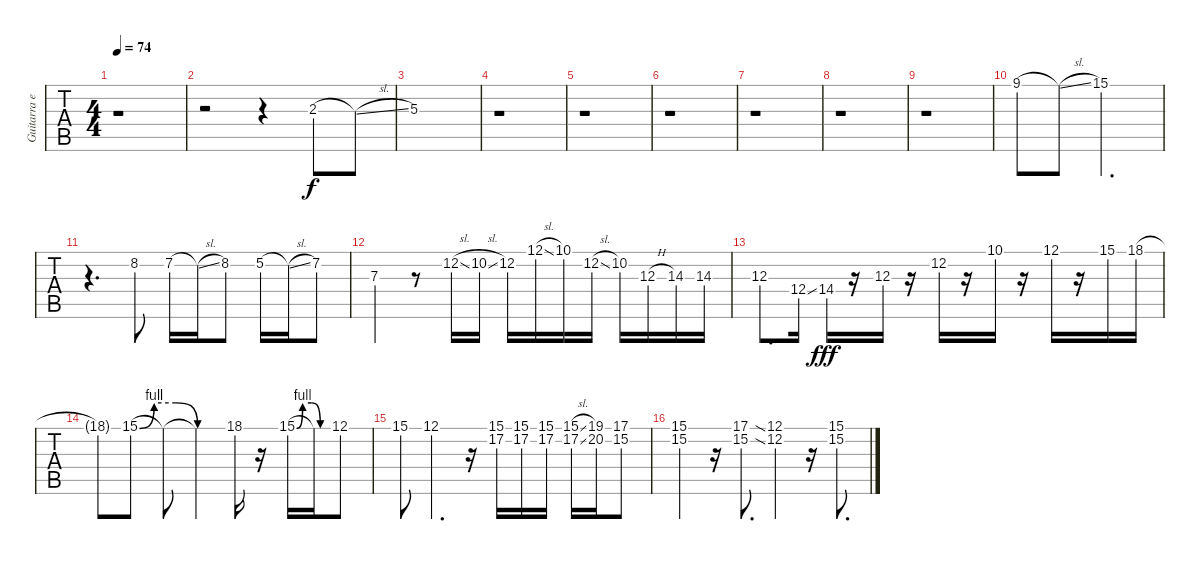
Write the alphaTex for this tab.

\track ("Guitarra eléctrica" "Guitarra e") {instrument distortionguitar}
\staff {tabs}
\tuning (E4 B3 G3 D3 A2 E2) {hide}
\ts (4 4)
\tempo 74
\clef g2
\ks g
r.1{dy f} |
r.2 r.4 2.3.8 2.3{sl t}.8 |
5.3.1 |
r.1 |
r.1 |
r.1 |
r.1 |
r.1 |
r.1 |
9.1.8 9.1{sl t}.8 15.1.2{d ot 8va} |
r.4{d} 8.2.8 7.2.16 7.2{sl t}.16 8.2.8 5.2.16 5.2{sl t}.16 7.2.8 |
7.3.4 r.8 12.2{sl}.16 10.2{sl}.16 12.2.16 12.1{sl}.16 10.1.16 12.2{sl}.16 10.2.16 12.3{h}.16 14.3.16 14.3.16 |
12.3.8{d} 12.4{ss}.16 14.4.16{dy fff} r.16 12.3.16 r.16 12.2.16 r.16 10.1.16{ot 8va} r.16 12.1.16{ot 8va} r.16 15.1.16{ot 8va} 18.1.16{ot 8va} |
18.1{t}.8{ot 8va} 15.1{be (custom 0 0 10 4 25 4 40 0 60 0)}.8{ot 8va} 15.1{t}.8{ot 8va} 15.1{t}.4{ot 8va} 18.1.16{ot 8va} r.16 15.1{be (custom 0 0 10 4 25 4 40 0 60 0)}.16{ot 8va} 15.1{t}.16{ot 8va} 12.1.8{ot 8va} |
15.1{st}.8{ot 8va} 12.1.4{d ot 8va} r.16 (15.1 17.2).16{ot 8va} (15.1 17.2).16{ot 8va} (15.1 17.2).16{ot 8va} (15.1{sl} 17.2{sl}).16{ot 8va} (19.1 20.2).16{ot 8va} (17.1 15.2).8{ot 8va} |
(15.1 15.2).4{ot 8va} r.16 (17.1{ss} 15.2{ss}).8{d ot 8va} (12.1 12.2).4{ot 8va} r.16 (15.1{ss} 15.2{ss}).8{d ot 8va}
